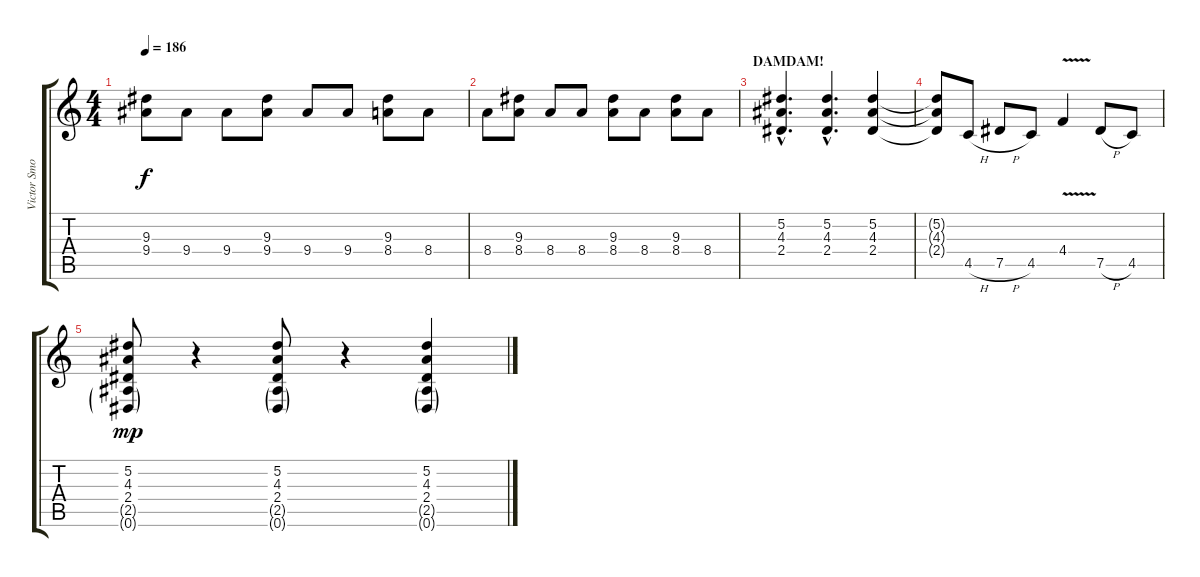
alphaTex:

\track ("Victor Smolski" "Victor Smo") {instrument distortionguitar}
\staff {score tabs}
\tuning (Eb4 Bb3 Gb3 Db3 Ab2 Eb2) {hide}
\ts (4 4)
\tempo 186
\clef g2
\ks c
(9.3 9.4).8{dy f} 9.4.8 9.4.8 (9.3 9.4).8 9.4.8 9.4.8 (9.3 8.4).8 8.4.8 |
8.4.8 (9.3 8.4).8 8.4.8 8.4.8 (9.3 8.4).8 8.4.8 (9.3 8.4).8 8.4.8 |
\section ("" "DAMDAM!")
(5.2{hac} 4.3{hac} 2.4{hac}).4{d} (5.2{hac} 4.3{hac} 2.4{hac}).4{d} (5.2 4.3 2.4).4 |
(5.2{t} 4.3{t} 2.4{t}).8 4.5{h}.8 7.5{h}.8 4.5.8 4.4{v}.4 7.5{h}.8 4.5.8 |
(5.2 4.3 2.4 2.5{g} 0.6{g}).8{dy mp} r.4 (5.2 4.3 2.4 2.5{g} 0.6{g}).8 r.4 (5.2 4.3 2.4 2.5{g} 0.6{g}).4
